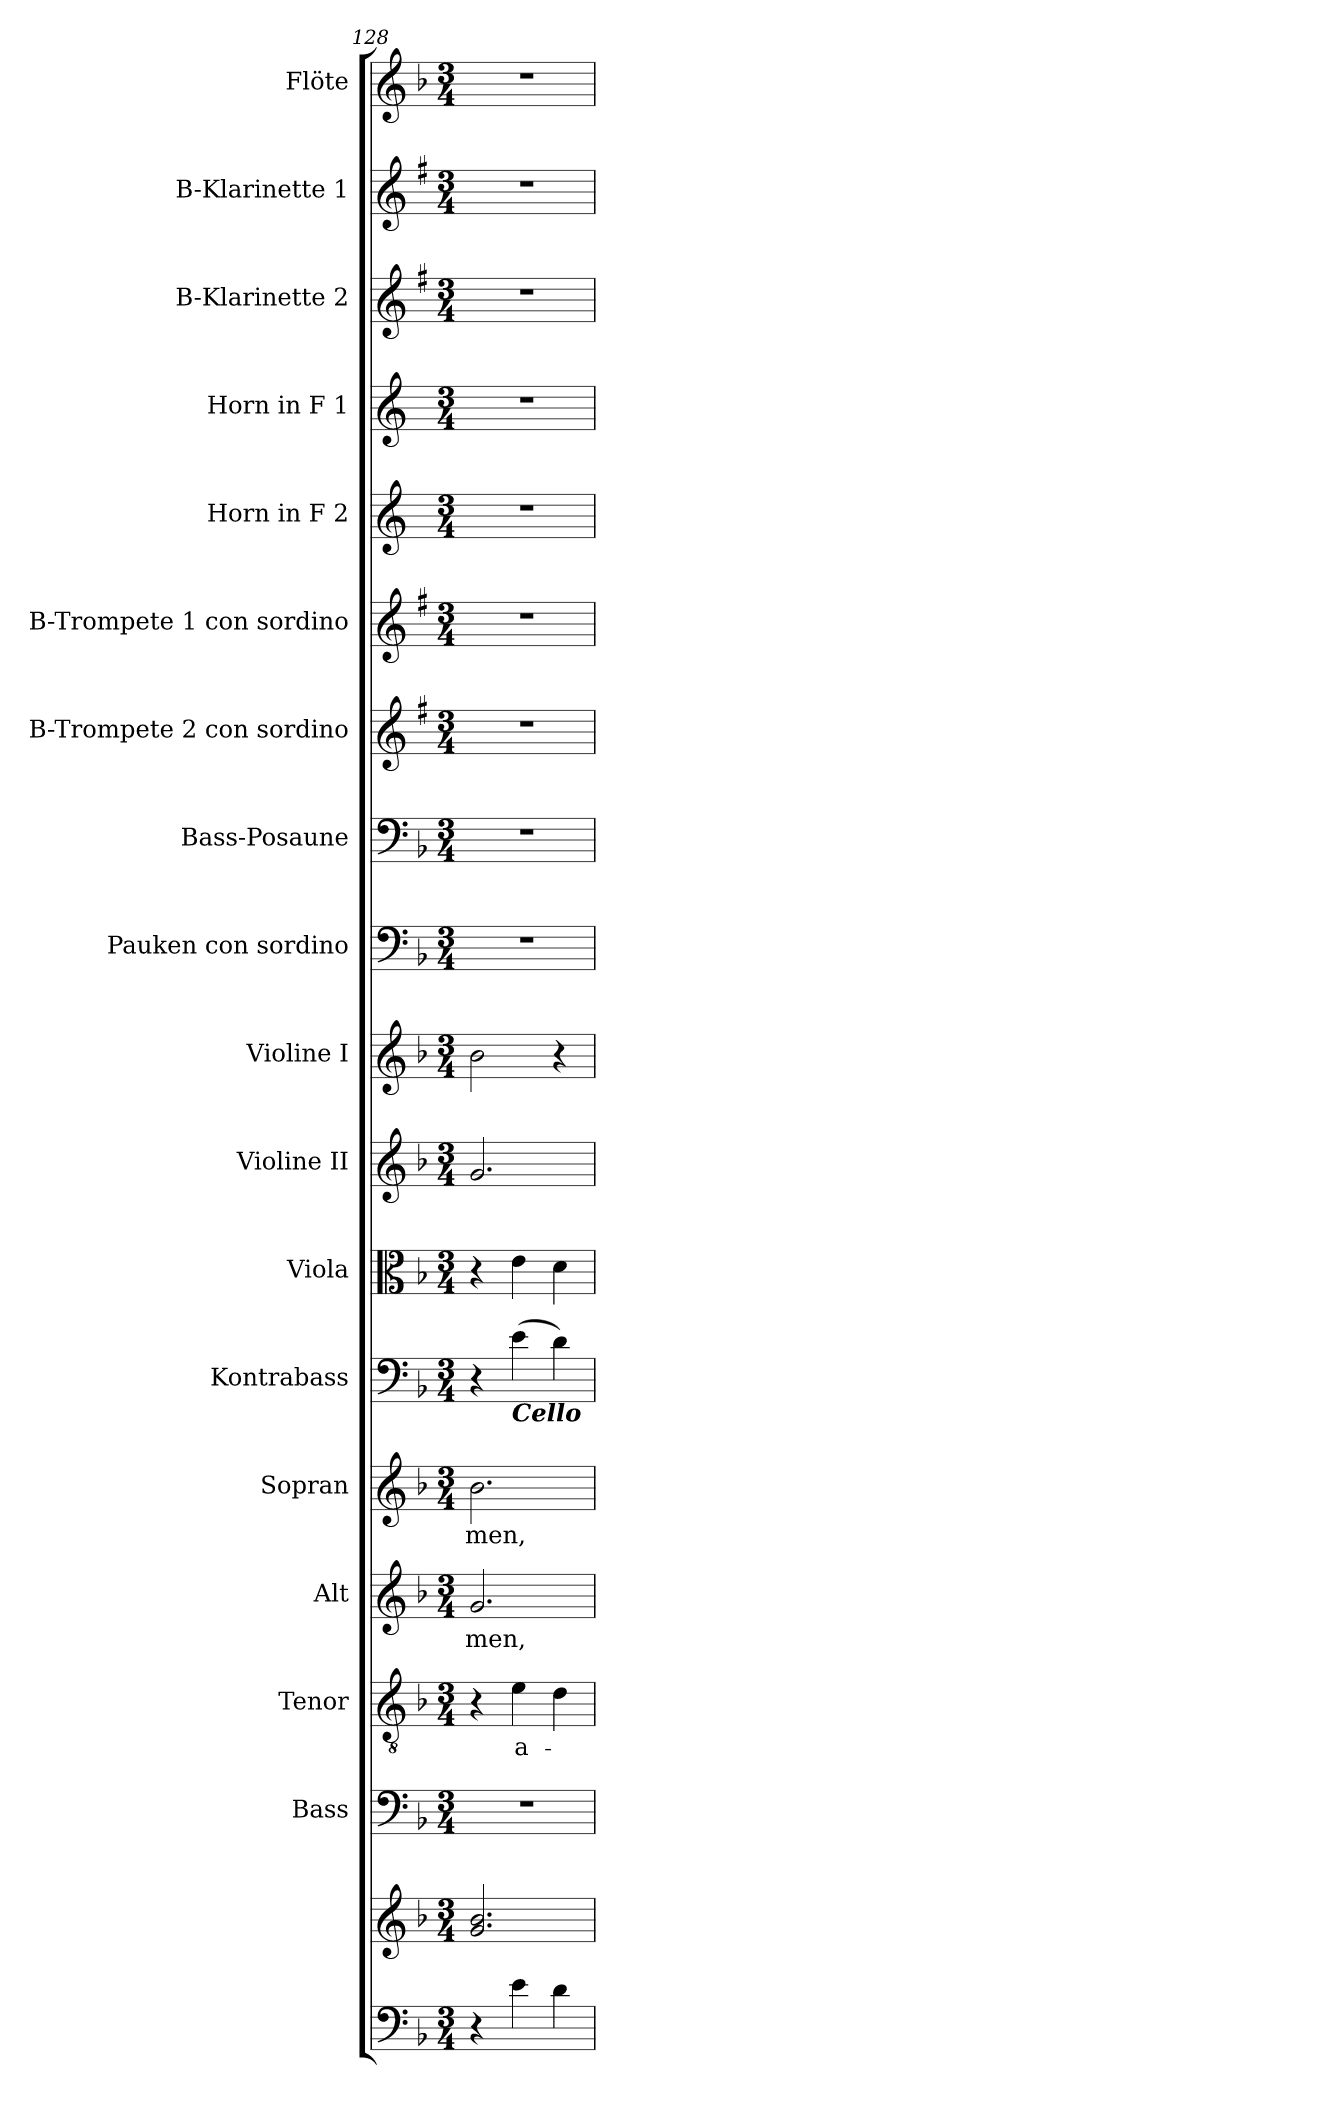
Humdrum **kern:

**kern	**kern	**kern	**kern	**text	**kern	**text	**kern	**text	**kern	**kern	**kern	**kern	**kern	**kern	**kern	**kern	**kern	**kern	**kern	**kern	**kern
*part18	*part18	*part17	*part16	*part16	*part15	*part15	*part14	*part14	*part13	*part12	*part11	*part10	*part9	*part8	*part7	*part6	*part5	*part4	*part3	*part2	*part1
*staff19	*staff18	*staff17	*staff16	*staff16	*staff15	*staff15	*staff14	*staff14	*staff13	*staff12	*staff11	*staff10	*staff9	*staff8	*staff7	*staff6	*staff5	*staff4	*staff3	*staff2	*staff1
*	*	*I"Bass	*I"Tenor	*	*I"Alt	*	*I"Sopran	*	*I"Kontrabass	*I"Viola	*I"Violine II	*I"Violine I	*I"Pauken con sordino	*I"Bass-Posaune	*I"B-Trompete 2 con sordino	*I"B-Trompete 1 con sordino	*I"Horn in F 2	*I"Horn in F 1	*I"B-Klarinette 2	*I"B-Klarinette 1	*I"Flöte
*	*	*I'B.	*I'T.	*	*I'A.	*	*I'S.	*	*I'Kb.	*I'Vla.	*I'Vl. II	*I'Vl. I	*I'Pk.	*I'B. Pos.	*I'B Trp. 2	*I'B Trp. 1	*	*	*I'B Kl. 2	*I'B Kl. 1	*I'Fl.
*clefF4	*clefG2	*clefF4	*clefGv2	*	*clefG2	*	*clefG2	*	*clefF4	*clefC3	*clefG2	*clefG2	*clefF4	*clefF4	*clefG2	*clefG2	*clefG2	*clefG2	*clefG2	*clefG2	*clefG2
*	*	*	*	*	*	*	*	*	*ITrd7c12	*	*	*	*	*	*ITrd1c2	*ITrd1c2	*ITrd4c7	*ITrd4c7	*ITrd1c2	*ITrd1c2	*
*k[b-]	*k[b-]	*k[b-]	*k[b-]	*	*k[b-]	*	*k[b-]	*	*k[b-]	*k[b-]	*k[b-]	*k[b-]	*k[b-]	*k[b-]	*k[b-]	*k[b-]	*k[b-]	*k[b-]	*k[b-]	*k[b-]	*k[b-]
*F:	*F:	*F:	*F:	*	*F:	*	*F:	*	*F:	*F:	*F:	*F:	*F:	*F:	*F:	*F:	*F:	*F:	*F:	*F:	*F:
*M3/4	*M3/4	*M3/4	*M3/4	*	*M3/4	*	*M3/4	*	*M3/4	*M3/4	*M3/4	*M3/4	*M3/4	*M3/4	*M3/4	*M3/4	*M3/4	*M3/4	*M3/4	*M3/4	*M3/4
=128	=128	=128	=128	=128	=128	=128	=128	=128	=128	=128	=128	=128	=128	=128	=128	=128	=128	=128	=128	=128	=128
!	!	!	!	!	!	!LO:LY:b	!	!LO:LY:b	!	!	!	!	!	!	!	!	!	!	!	!	!
4r	2.g/ 2.b-/	2.r	4r	.	2.g/	-men,	2.b-\	-men,	4r	4r	2.g/	2b-\	2.r	2.r	2.r	2.r	2.r	2.r	2.r	2.r	2.r
!	!	!	!	!	!	!	!	!	!LO:TX:b:Bi:t=Cello	!	!	!	!	!	!	!	!	!	!	!	!
!	!	!	!	!LO:LY:b	!	!	!	!	!	!	!	!	!	!	!	!	!	!	!	!	!
4e\	.	.	4e\	a-	.	.	.	.	(>4E\	4e\	.	.	.	.	.	.	.	.	.	.	.
4d\	.	.	4d\	.	.	.	.	.	4D\)	4d\	.	4r	.	.	.	.	.	.	.	.	.
=	=	=	=	=	=	=	=	=	=	=	=	=	=	=	=	=	=	=	=	=	=
*-	*-	*-	*-	*-	*-	*-	*-	*-	*-	*-	*-	*-	*-	*-	*-	*-	*-	*-	*-	*-	*-
